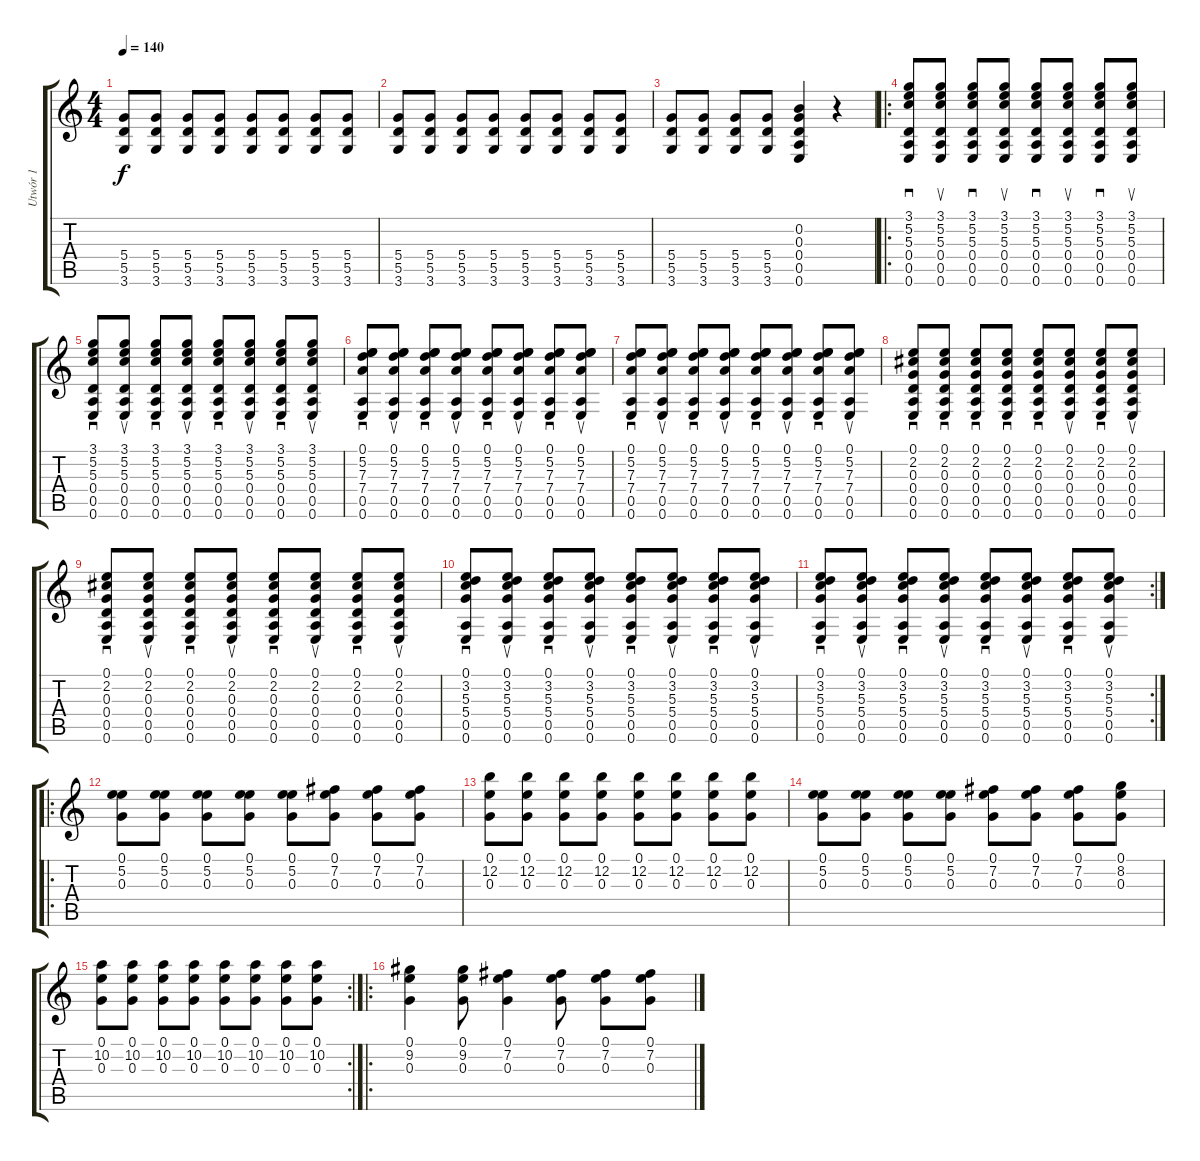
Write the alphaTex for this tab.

\track ("Utwór 1" "Utwór 1") {instrument distortionguitar}
\staff {score tabs}
\tuning (E4 B3 G3 D3 A2 E2) {hide}
\ts (4 4)
\tempo 140
\clef g2
\ks c
(5.4 5.5 3.6).8{dy f} (5.4 5.5 3.6).8 (5.4 5.5 3.6).8 (5.4 5.5 3.6).8 (5.4 5.5 3.6).8 (5.4 5.5 3.6).8 (5.4 5.5 3.6).8 (5.4 5.5 3.6).8 |
(5.4 5.5 3.6).8 (5.4 5.5 3.6).8 (5.4 5.5 3.6).8 (5.4 5.5 3.6).8 (5.4 5.5 3.6).8 (5.4 5.5 3.6).8 (5.4 5.5 3.6).8 (5.4 5.5 3.6).8 |
(5.4 5.5 3.6).8 (5.4 5.5 3.6).8 (5.4 5.5 3.6).8 (5.4 5.5 3.6).8 (0.2 0.3 0.4 0.5 0.6).4 r.4 |
\ro
(3.1 5.2 5.3 0.4 0.5 0.6).8{sd} (3.1 5.2 5.3 0.4 0.5 0.6).8{su} (3.1 5.2 5.3 0.4 0.5 0.6).8{sd} (3.1 5.2 5.3 0.4 0.5 0.6).8{su} (3.1 5.2 5.3 0.4 0.5 0.6).8{sd} (3.1 5.2 5.3 0.4 0.5 0.6).8{su} (3.1 5.2 5.3 0.4 0.5 0.6).8{sd} (3.1 5.2 5.3 0.4 0.5 0.6).8{su} |
(3.1 5.2 5.3 0.4 0.5 0.6).8{sd} (3.1 5.2 5.3 0.4 0.5 0.6).8{su} (3.1 5.2 5.3 0.4 0.5 0.6).8{sd} (3.1 5.2 5.3 0.4 0.5 0.6).8{su} (3.1 5.2 5.3 0.4 0.5 0.6).8{sd} (3.1 5.2 5.3 0.4 0.5 0.6).8{su} (3.1 5.2 5.3 0.4 0.5 0.6).8{sd} (3.1 5.2 5.3 0.4 0.5 0.6).8{su} |
(0.1 5.2 7.3 7.4 0.5 0.6).8{sd} (0.1 5.2 7.3 7.4 0.5 0.6).8{su} (0.1 5.2 7.3 7.4 0.5 0.6).8{sd} (0.1 5.2 7.3 7.4 0.5 0.6).8{su} (0.1 5.2 7.3 7.4 0.5 0.6).8{sd} (0.1 5.2 7.3 7.4 0.5 0.6).8{su} (0.1 5.2 7.3 7.4 0.5 0.6).8{sd} (0.1 5.2 7.3 7.4 0.5 0.6).8{su} |
(0.1 5.2 7.3 7.4 0.5 0.6).8{sd} (0.1 5.2 7.3 7.4 0.5 0.6).8{su} (0.1 5.2 7.3 7.4 0.5 0.6).8{sd} (0.1 5.2 7.3 7.4 0.5 0.6).8{su} (0.1 5.2 7.3 7.4 0.5 0.6).8{sd} (0.1 5.2 7.3 7.4 0.5 0.6).8{su} (0.1 5.2 7.3 7.4 0.5 0.6).8{sd} (0.1 5.2 7.3 7.4 0.5 0.6).8{su} |
(0.1 2.2 0.3 0.4 0.5 0.6).8{sd} (0.1 2.2 0.3 0.4 0.5 0.6).8{sd} (0.1 2.2 0.3 0.4 0.5 0.6).8{sd} (0.1 2.2 0.3 0.4 0.5 0.6).8{sd} (0.1 2.2 0.3 0.4 0.5 0.6).8{sd} (0.1 2.2 0.3 0.4 0.5 0.6).8{su} (0.1 2.2 0.3 0.4 0.5 0.6).8{sd} (0.1 2.2 0.3 0.4 0.5 0.6).8{su} |
(0.1 2.2 0.3 0.4 0.5 0.6).8{sd} (0.1 2.2 0.3 0.4 0.5 0.6).8{su} (0.1 2.2 0.3 0.4 0.5 0.6).8{sd} (0.1 2.2 0.3 0.4 0.5 0.6).8{su} (0.1 2.2 0.3 0.4 0.5 0.6).8{sd} (0.1 2.2 0.3 0.4 0.5 0.6).8{su} (0.1 2.2 0.3 0.4 0.5 0.6).8{sd} (0.1 2.2 0.3 0.4 0.5 0.6).8{su} |
(0.1 3.2 5.3 5.4 0.5 0.6).8{sd} (0.1 3.2 5.3 5.4 0.5 0.6).8{su} (0.1 3.2 5.3 5.4 0.5 0.6).8{sd} (0.1 3.2 5.3 5.4 0.5 0.6).8{su} (0.1 3.2 5.3 5.4 0.5 0.6).8{sd} (0.1 3.2 5.3 5.4 0.5 0.6).8{su} (0.1 3.2 5.3 5.4 0.5 0.6).8{sd} (0.1 3.2 5.3 5.4 0.5 0.6).8{su} |
\rc 2
(0.1 3.2 5.3 5.4 0.5 0.6).8{sd} (0.1 3.2 5.3 5.4 0.5 0.6).8{su} (0.1 3.2 5.3 5.4 0.5 0.6).8{sd} (0.1 3.2 5.3 5.4 0.5 0.6).8{su} (0.1 3.2 5.3 5.4 0.5 0.6).8{sd} (0.1 3.2 5.3 5.4 0.5 0.6).8{su} (0.1 3.2 5.3 5.4 0.5 0.6).8{sd} (0.1 3.2 5.3 5.4 0.5 0.6).8{su} |
\ro
(0.1 5.2 0.3).8 (0.1 5.2 0.3).8 (0.1 5.2 0.3).8 (0.1 5.2 0.3).8 (0.1 5.2 0.3).8 (0.1 7.2 0.3).8 (0.1 7.2 0.3).8 (0.1 7.2 0.3).8 |
(0.1 12.2 0.3).8 (0.1 12.2 0.3).8 (0.1 12.2 0.3).8 (0.1 12.2 0.3).8 (0.1 12.2 0.3).8 (0.1 12.2 0.3).8 (0.1 12.2 0.3).8 (0.1 12.2 0.3).8 |
(0.1 5.2 0.3).8 (0.1 5.2 0.3).8 (0.1 5.2 0.3).8 (0.1 5.2 0.3).8 (0.1 7.2 0.3).8 (0.1 7.2 0.3).8 (0.1 7.2 0.3).8 (0.1 8.2 0.3).8 |
\rc 2
(0.1 10.2 0.3).8 (0.1 10.2 0.3).8 (0.1 10.2 0.3).8 (0.1 10.2 0.3).8 (0.1 10.2 0.3).8 (0.1 10.2 0.3).8 (0.1 10.2 0.3).8 (0.1 10.2 0.3).8 |
\ro
(0.1 9.2 0.3).4 (0.1 9.2 0.3).8 (0.1 7.2 0.3).4 (0.1 7.2 0.3).8 (0.1 7.2 0.3).8 (0.1 7.2 0.3).8
